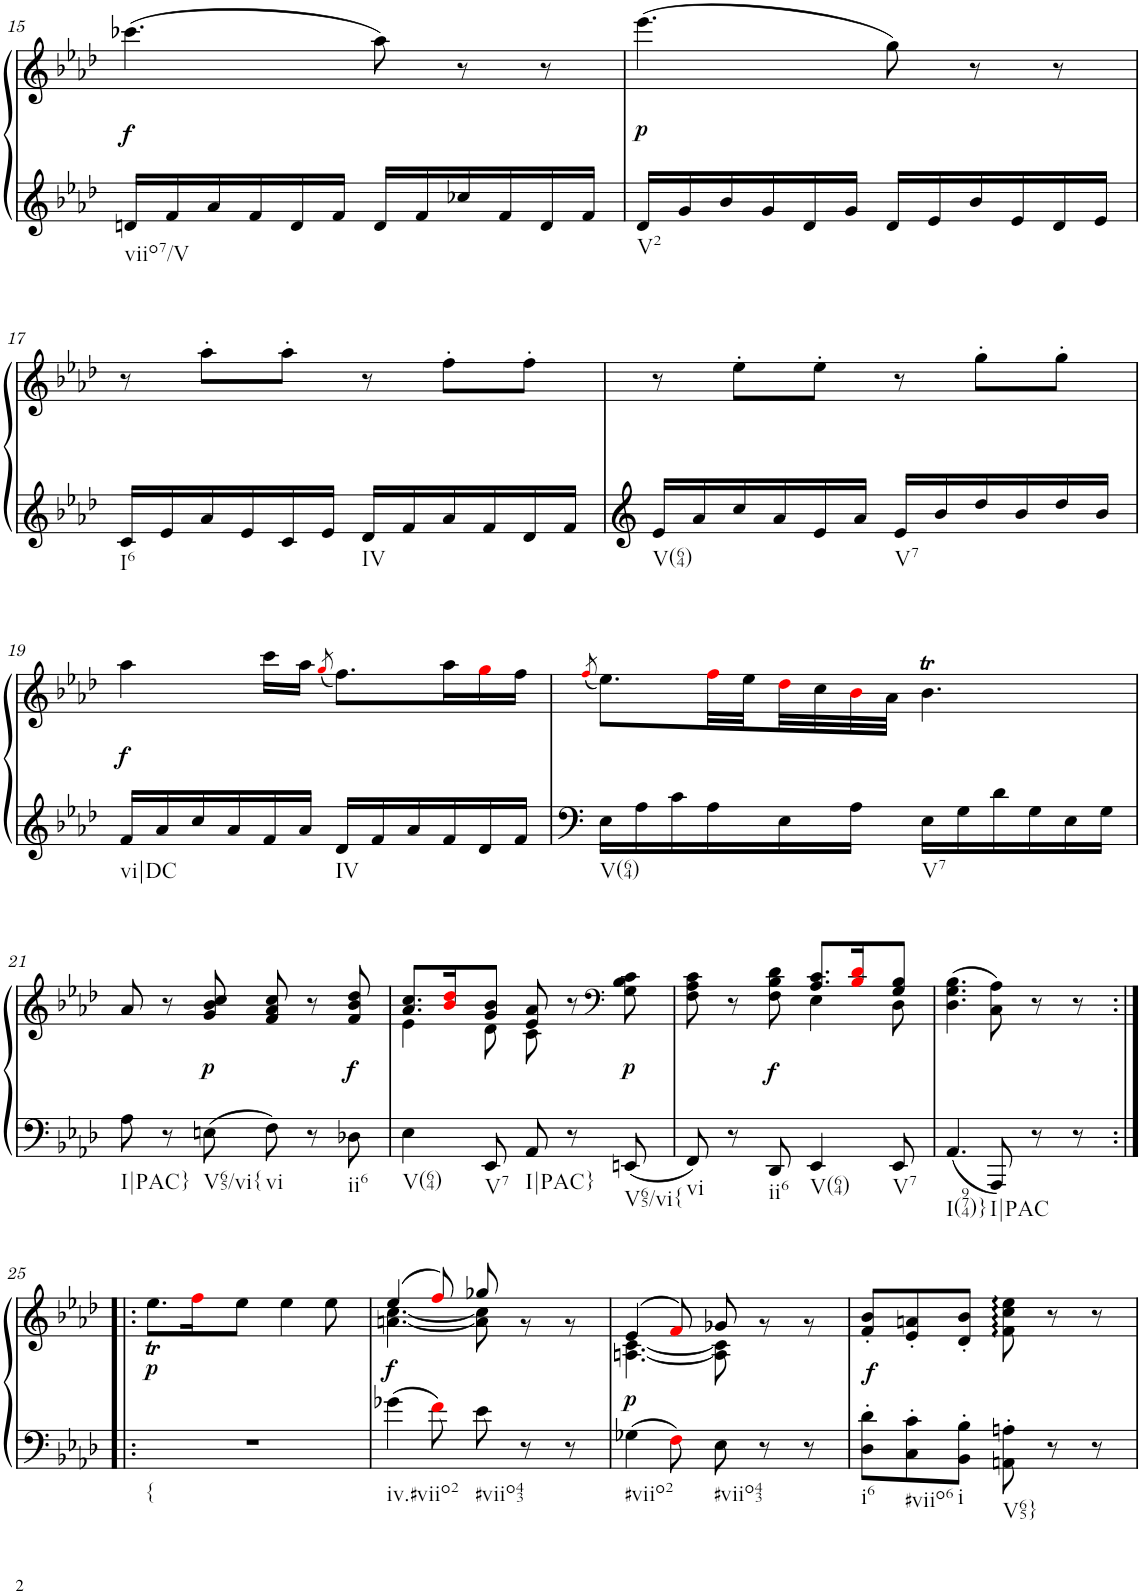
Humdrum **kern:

**kern	**kern	**dynam
*part1	*part1	*part1
*staff2	*staff1	*staff1/2
*I"Klavier linke Hand	*	*
!!LO:PB:g=z
*clefF4	*clefG2	*
*k[b-e-a-d-]	*k[b-e-a-d-]	*
*M6/8	*M6/8	*
=15	=15	=15
!LO:TX:b:t=viio7/V	!	!
!	!	!LO:DY:b
16dn/LL	(4.ccc-X\	f
16f/	.	.
16a-/	.	.
16f/	.	.
16d/	.	.
16f/JJ	.	.
16d/LL	8aa-\)	.
16f/	.	.
16cc-X/	8r	.
16f/	.	.
16d/	8r	.
16f/JJ	.	.
=16	=16	=16
!LO:TX:b:t=V2	!	!
!	!	!LO:DY:b
16d-/LL	(4.eee-\	p
16g/	.	.
16b-/	.	.
16g/	.	.
16d-/	.	.
16g/JJ	.	.
16d-/LL	8gg\)	.
16e-/	.	.
16b-/	8r	.
16e-/	.	.
16d-/	8r	.
16e-/JJ	.	.
!!LO:LB:g=z
=17	=17	=17
!LO:TX:b:t=I6	!	!
16c/LL	8r	.
16e-/	.	.
16a-/	8aa-'\L	.
16e-/	.	.
16c/	8aa-'\J	.
16e-/JJ	.	.
!LO:TX:b:t=IV	!	!
16d-/LL	8r	.
16f/	.	.
16a-/	8ff'\L	.
16f/	.	.
16d-/	8ff'\J	.
16f/JJ	.	.
=18	=18	=18
!LO:TX:b:t=V(64)	!	!
16e-/LL	8r	.
16a-/	.	.
16cc/	8ee-'\L	.
16a-/	.	.
16e-/	8ee-'\J	.
16a-/JJ	.	.
!LO:TX:b:t=V7	!	!
16e-/LL	8r	.
16b-/	.	.
16dd-/	8gg'\L	.
16b-/	.	.
16dd-/	8gg'\J	.
16b-/JJ	.	.
!!LO:LB:g=z
=19	=19	=19
!LO:TX:b:t=vi|DC	!	!
!	!	!LO:DY:b
16f/LL	4aa-\	f
16a-/	.	.
16cc/	.	.
16a-/	.	.
16f/	16ccc\LL	.
16a-/JJ	16aa-\JJ	.
.	(8qggi/	.
!LO:TX:b:t=IV	!	!
16d-/LL	8.ff\L)	.
16f/	.	.
16a-/	.	.
16f/	16aa-\L	.
16d-/	16ggi\	.
16f/JJ	16ff\JJ	.
=20	=20	=20
.	(8qffi/	.
!LO:TX:b:t=V(64)	!	!
16E-\LL	8.ee-\L)	.
16A-\	.	.
16c\	.	.
16A-\	32ffi\LL	.
.	32ee-\	.
16E-\	32dd-i\	.
.	32cc\	.
16A-\JJ	32b-i\	.
.	32a-\JJJ	.
!LO:TX:b:t=V7	!	!
16E-\LL	4.b-T\	.
16G\	.	.
16d-\	.	.
16G\	.	.
16E-\	.	.
16G\JJ	.	.
!!LO:LB:g=z
=21	=21	=21
!LO:TX:b:t=I|PAC}	!	!
8A-\	8a-/	.
8r	8r	.
!LO:TX:b:t=V65/vi{	!	!
!	!	!LO:DY:b
8En\	8g/ 8b-/ 8cc/	p
!LO:TX:b:t=vi	!	!
8F\	8f/ 8a-/ 8cc/	.
8r	8r	.
!LO:TX:b:t=ii6	!	!
!	!	!LO:DY:b
8D-X\	8f/ 8b-/ 8dd-/	f
=22	=22	=22
*	*^	*
!LO:TX:b:t=V(64)	!	!	!
4E-\	8.a-/ 8.cc/L	4e-\	.
.	16b-i/ 16dd-i/K	.	.
!LO:TX:b:t=V7	!	!	!
8EE-/	8g/ 8b-/J	8d-\	.
!LO:TX:b:t=I|PAC}	!	!	!
8AA-/	8e-/ 8a-/	8c\	.
8r	8r	4ryy	.
*	*clefF4	*	*
!LO:TX:b:t=V65/vi{	!	!	!
!	!	!	!LO:DY:b
8EEn/	8G\ 8B-\ 8c\	.	p
=23	=23	=23	=23
!LO:TX:b:t=vi	!	!	!
8FF/	8F\ 8A-\ 8c\	4.ryy	.
8r	8r	.	.
!LO:TX:b:t=ii6	!	!	!
!	!	!	!LO:DY:b
8DD-/	8F\ 8B-\ 8d-\	.	f
!LO:TX:b:t=V(64)	!	!	!
4EE-/	8.A-/ 8.c/L	4E-\	.
.	16B-i/ 16d-i/K	.	.
!LO:TX:b:t=V7	!	!	!
8EE-/	8G/ 8B-/J	8D-\	.
=24	=24	=24	=24
!LO:TX:b:t=I(974)}	!	!	!
*	*v	*v	*
4.AA-/	(4.D-\ 4.G\ 4.B-\	.
!LO:TX:b:t=I|PAC	!	!
8AAA-/	8C\ 8A-\)	.
8r	8r	.
8r	8r	.
!!LO:LB:g=z
=25:|!|:	=25:|!|:	=25:|!|:
*	*^	*
!LO:TX:b:t={	!	!	!
!	!	!	!LO:DY:b
2.r	2.ryy	8.ee-T\L	p
.	.	16ffi\K	.
.	.	8ee-\J	.
.	.	4ee-\	.
.	.	8ee-\	.
=26	=26	=26	=26
!LO:TX:b:t=iv.#viio2	!	!	!
!	!	!	!LO:DY:b
4g-X\	(4ee-/	[4.an\ [4.cc\	f
8fi\	8ffi/)	.	.
!LO:TX:b:t=#viio43	!	!	!
8e-\	8gg-X/	8a\] 8cc\]	.
8r	8ryy	8r	.
8r	8ryy	8r	.
=27	=27	=27	=27
!LO:TX:b:t=#viio2	!	!	!
!	!	!	!LO:DY:b
4G-X\	(4e-/	[4.An\ [4.c\	p
8Fi\	8fi/)	.	.
!LO:TX:b:t=#viio43	!	!	!
8E-\	8g-X/	8A\] 8c\]	.
8r	8ryy	8r	.
8r	8ryy	8r	.
=28	=28	=28	=28
!LO:TX:b:t=i6	!	!	!
!	!	!	!LO:DY:b
*	*v	*v	*
8D-\' 8d-\'L	8f/' 8b-/'L	f
!LO:TX:b:t=#viio6	!	!
8C\' 8c\'	8e-/' 8an/'	.
!LO:TX:b:t=i	!	!
8BB-\' 8B-\'J	8d-/' 8b-/'J	.
!LO:TX:b:t=V65}	!	!
8AAn\' 8An\'	8f\: 8cc\: 8ee-\:	.
8r	8r	.
8r	8r	.
=	=	=
*-	*-	*-
